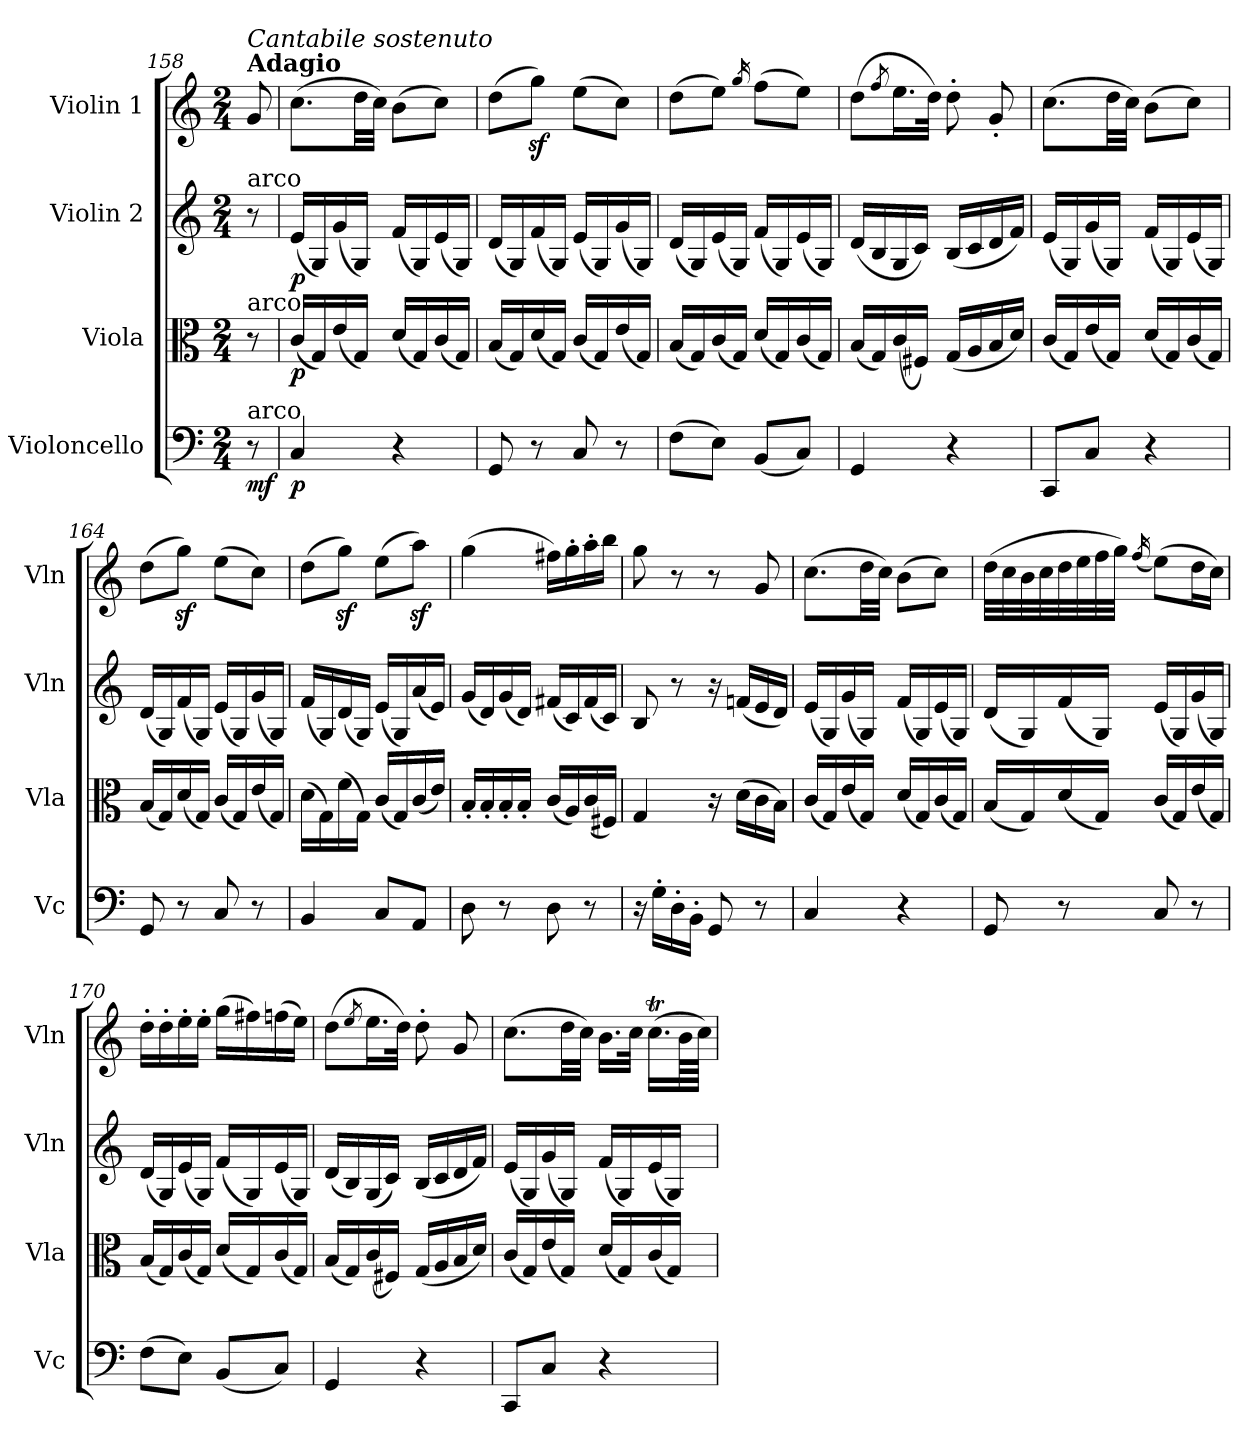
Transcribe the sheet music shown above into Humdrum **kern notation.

**kern	**dynam	**kern	**dynam	**kern	**dynam	**kern	**dynam
*part4	*part4	*part3	*part3	*part2	*part2	*part1	*part1
*staff4	*staff4	*staff3	*staff3	*staff2	*staff2	*staff1	*staff1
*I"Violoncello	*	*I"Viola	*	*I"Violin 2	*	*I"Violin 1	*
*I'Vc	*	*I'Vla	*	*I'Vln	*	*I'Vln	*
!!LO:PB:g=z
*clefF4	*	*clefC3	*	*clefG2	*	*clefG2	*
*k[]	*	*k[]	*	*k[]	*	*k[]	*
*M2/4	*	*M2/4	*	*M2/4	*	*M2/4	*
=158X7	=158X7	=158X7	=158X7	=158X7	=158X7	=158X7	=158X7
!	!	!	!	!	!	!LO:TX:a:B:t=Adagio	!
!	!	!	!	!	!	!LO:TX:a:i:t=Cantabile sostenuto	!
!	!	!	!	!LO:TX:a:t=arco	!	!	!
!	!	!LO:TX:a:t=arco	!	!	!	!	!
!LO:TX:a:t=arco	!	!	!	!	!	!	!
!	!LO:DY:b	!	!	!	!	!	!LO:DY:b
8r	mf	8r	.	8r	.	8g/	other-dynamics
=159	=159	=159	=159	=159	=159	=159	=159
!	!LO:DY:b	!	!LO:DY:b	!	!LO:DY:b	!	!
4C/	p	(<16c/LL	p	(<16e/LL	p	(>8.cc\L	.
.	.	16G/)	.	16G/)	.	.	.
.	.	(<16e/	.	(<16g/	.	.	.
.	.	16G/JJ)	.	16G/JJ)	.	32dd\LL	.
.	.	.	.	.	.	32cc\JJJ)	.
4r	.	(<16d/LL	.	(<16f/LL	.	(>8b\L	.
.	.	16G/)	.	16G/)	.	.	.
.	.	(<16c/	.	(<16e/	.	8cc\J)	.
.	.	16G/JJ)	.	16G/JJ)	.	.	.
=160	=160	=160	=160	=160	=160	=160	=160
8GG/	.	(<16B/LL	.	(<16d/LL	.	(>8dd\L	.
.	.	16G/)	.	16G/)	.	.	.
8r	.	(<16d/	.	(<16f/	.	8ggz<\J)	.
.	.	16G/JJ)	.	16G/JJ)	.	.	.
8C/	.	(<16c/LL	.	(<16e/LL	.	(>8ee\L	.
.	.	16G/)	.	16G/)	.	.	.
8r	.	(<16e/	.	(<16g/	.	8cc\J)	.
.	.	16G/JJ)	.	16G/JJ)	.	.	.
=161	=161	=161	=161	=161	=161	=161	=161
(>8F\L	.	(<16B/LL	.	(<16d/LL	.	(>8dd\L	.
.	.	16G/)	.	16G/)	.	.	.
8E\J)	.	(<16c/	.	(<16e/	.	8ee\J)	.
.	.	16G/JJ)	.	16G/JJ)	.	.	.
.	.	.	.	.	.	16qgg/	.
(<8BB/L	.	(<16d/LL	.	(<16f/LL	.	(>8ff\L	.
.	.	16G/)	.	16G/)	.	.	.
8C/J)	.	(<16c/	.	(<16e/	.	8ee\J)	.
.	.	16G/JJ)	.	16G/JJ)	.	.	.
=162	=162	=162	=162	=162	=162	=162	=162
4GG/	.	(<16B/LL	.	(<16d/LL	.	(>8dd\L	.
.	.	16G/)	.	16B/	.	.	.
.	.	.	.	.	.	8qff/	.
.	.	(<16c/	.	16G/	.	16.ee\L	.
.	.	16F#X/JJ)	.	16c/JJ)	.	.	.
.	.	.	.	.	.	32dd\JJk)	.
4r	.	(<16G/LL	.	(<16B/LL	.	8dd'\	.
.	.	16A/	.	16c/	.	.	.
.	.	16B/	.	16d/	.	8g'/	.
.	.	16d/JJ)	.	16f/JJ)	.	.	.
!!LO:LB:g=z
=163	=163	=163	=163	=163	=163	=163	=163
8CC/L	.	(<16c/LL	.	(<16e/LL	.	(>8.cc\L	.
.	.	16G/)	.	16G/)	.	.	.
8C/J	.	(<16e/	.	(<16g/	.	.	.
.	.	16G/JJ)	.	16G/JJ)	.	32dd\LL	.
.	.	.	.	.	.	32cc\JJJ)	.
4r	.	(<16d/LL	.	(<16f/LL	.	(>8b\L	.
.	.	16G/)	.	16G/)	.	.	.
.	.	(<16c/	.	(<16e/	.	8cc\J)	.
.	.	16G/JJ)	.	16G/JJ)	.	.	.
=164	=164	=164	=164	=164	=164	=164	=164
8GG/	.	(<16B/LL	.	(<16d/LL	.	(>8dd\L	.
.	.	16G/)	.	16G/)	.	.	.
8r	.	(<16d/	.	(<16f/	.	8ggz<\J)	.
.	.	16G/JJ)	.	16G/JJ)	.	.	.
8C/	.	(<16c/LL	.	(<16e/LL	.	(>8ee\L	.
.	.	16G/)	.	16G/)	.	.	.
8r	.	(<16e/	.	(<16g/	.	8cc\J)	.
.	.	16G/JJ)	.	16G/JJ)	.	.	.
=165	=165	=165	=165	=165	=165	=165	=165
4BB/	.	(>16d\LL	.	(<16f/LL	.	(>8dd\L	.
.	.	16G\)	.	16G/)	.	.	.
.	.	(>16f\	.	(<16d/	.	8ggz<\J)	.
.	.	16G\JJ)	.	16G/JJ)	.	.	.
8C/L	.	(<16c/LL	.	(<16e/LL	.	(>8ee\L	.
.	.	16G/)	.	16G/)	.	.	.
8AA/J	.	(<16c/	.	(<16a/	.	8aaz<\J)	.
.	.	16e/JJ)	.	16e/JJ)	.	.	.
=166	=166	=166	=166	=166	=166	=166	=166
8D\	.	16B'/LL	.	(<16g/LL	.	(>4gg\	.
.	.	16B'/	.	16d/)	.	.	.
8r	.	16B'/	.	(<16g/	.	.	.
.	.	16B'/JJ	.	16d/JJ)	.	.	.
8D\	.	(<16c/LL	.	(<16f#X/LL	.	16ff#X\LL)	.
.	.	16A/)	.	16c/)	.	16gg'\	.
8r	.	(<16c/	.	(<16f#/	.	16aa'\	.
.	.	16F#X/JJ)	.	16c/JJ)	.	16bb\JJ	.
=167	=167	=167	=167	=167	=167	=167	=167
16r	.	4G/	.	8B/	.	8gg\	.
16G'\LL	.	.	.	.	.	.	.
16D'\	.	.	.	8r	.	8r	.
16BB'\JJ	.	.	.	.	.	.	.
8GG/	.	16r	.	16r	.	8r	.
.	.	(>16d\LL	.	(<16fn/LL	.	.	.
8r	.	16c\	.	16e/	.	8g/	.
.	.	16B\JJ)	.	16d/JJ)	.	.	.
!!LO:LB:g=z
=168	=168	=168	=168	=168	=168	=168	=168
4C/	.	(<16c/LL	.	(<16e/LL	.	(>8.cc\L	.
.	.	16G/)	.	16G/)	.	.	.
.	.	(<16e/	.	(<16g/	.	.	.
.	.	16G/JJ)	.	16G/JJ)	.	32dd\LL	.
.	.	.	.	.	.	32cc\JJJ)	.
4r	.	(<16d/LL	.	(<16f/LL	.	(>8b\L	.
.	.	16G/)	.	16G/)	.	.	.
.	.	(<16c/	.	(<16e/	.	8cc\J)	.
.	.	16G/JJ)	.	16G/JJ)	.	.	.
=169	=169	=169	=169	=169	=169	=169	=169
8GG/	.	(<16B/LL	.	(<16d/LL	.	(>32dd\LLL	.
.	.	.	.	.	.	32cc\	.
.	.	16G/)	.	16G/)	.	32b\	.
.	.	.	.	.	.	32cc\	.
8r	.	(<16d/	.	(<16f/	.	32dd\	.
.	.	.	.	.	.	32ee\	.
.	.	16G/JJ)	.	16G/JJ)	.	32ff\	.
.	.	.	.	.	.	32gg\JJJ)	.
.	.	.	.	.	.	(<16qff/	.
8C/	.	(<16c/LL	.	(<16e/LL	.	(>8ee\L)	.
.	.	16G/)	.	16G/)	.	.	.
8r	.	(<16e/	.	(<16g/	.	16dd\L	.
.	.	16G/JJ)	.	16G/JJ)	.	16cc\JJ)	.
=170	=170	=170	=170	=170	=170	=170	=170
(>8F\L	.	(<16B/LL	.	(<16d/LL	.	16dd'\LL	.
.	.	16G/)	.	16G/)	.	16dd'\	.
8E\J)	.	(<16c/	.	(<16e/	.	16ee'\	.
.	.	16G/JJ)	.	16G/JJ)	.	16ee'\JJ	.
(<8BB/L	.	(<16d/LL	.	(<16f/LL	.	(>16gg\LL	.
.	.	16G/)	.	16G/)	.	16ff#X\)	.
8C/J)	.	(<16c/	.	(<16e/	.	(>16ffn\	.
.	.	16G/JJ)	.	16G/JJ)	.	16ee\JJ)	.
!!LO:PB:g=z
=171	=171	=171	=171	=171	=171	=171	=171
4GG/	.	(<16B/LL	.	(<16d/LL	.	(>8dd\L	.
.	.	16G/)	.	16B/)	.	.	.
.	.	.	.	.	.	8qee/	.
.	.	(<16c/	.	(<16G/	.	16.ee\L	.
.	.	16F#X/JJ)	.	16c/JJ)	.	.	.
.	.	.	.	.	.	32dd\JJk)	.
4r	.	(<16G/LL	.	(<16B/LL	.	8dd'\	.
.	.	16A/	.	16c/	.	.	.
.	.	16B/	.	16d/	.	8g/	.
.	.	16d/JJ)	.	16f/JJ)	.	.	.
=172	=172	=172	=172	=172	=172	=172	=172
8CC/L	.	(<16c/LL	.	(<16e/LL	.	(>8.cc\L	.
.	.	16G/)	.	16G/)	.	.	.
8C/J	.	(<16e/	.	(<16g/	.	.	.
.	.	16G/JJ)	.	16G/JJ)	.	32dd\LL	.
.	.	.	.	.	.	32cc\JJJ)	.
4r	.	(<16d/LL	.	(<16f/LL	.	16.b\LL	.
.	.	16G/)	.	16G/)	.	.	.
.	.	.	.	.	.	32cc\JJk	.
.	.	(<16c/	.	(<16e/	.	(>16.ccT\LL	.
.	.	16G/JJ)	.	16G/JJ)	.	.	.
.	.	.	.	.	.	64b\LL	.
.	.	.	.	.	.	64cc\JJJJ)	.
=	=	=	=	=	=	=	=
*-	*-	*-	*-	*-	*-	*-	*-
